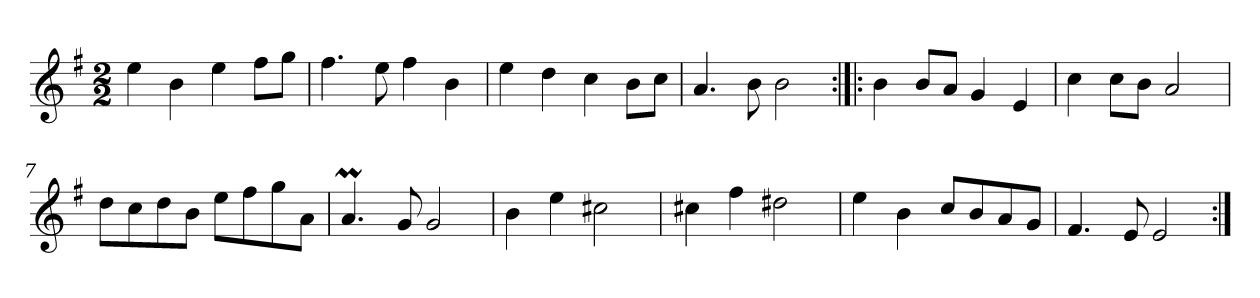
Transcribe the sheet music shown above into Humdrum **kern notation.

**kern
*part1
*staff1
*clefG2
*k[f#]
*e:
*M2/2
*MM120
=1
4ee
4b
4ee
8ff#\L
8gg\J
=2
4.ff#
8ee
4ff#
4b
=3
4ee
4dd
4cc
8b\L
8cc\J
=4
4.a
8b
2b
=5:|!|:
4b
8b/L
8a/J
4g
4e
=6
4cc
8cc\L
8b\J
2a
=7
8dd\L
8cc\
8dd\
8b\J
8ee\L
8ff#\
8gg\
8a\J
=8
4.aM
8g
2g
=9
4b
4ee
2cc#X
=10
4cc#X
4ff#
2dd#X
=11
4ee
4b
8cc/L
8b/
8a/
8g/J
=12
4.f#
8e
2e
=:|!
*-
